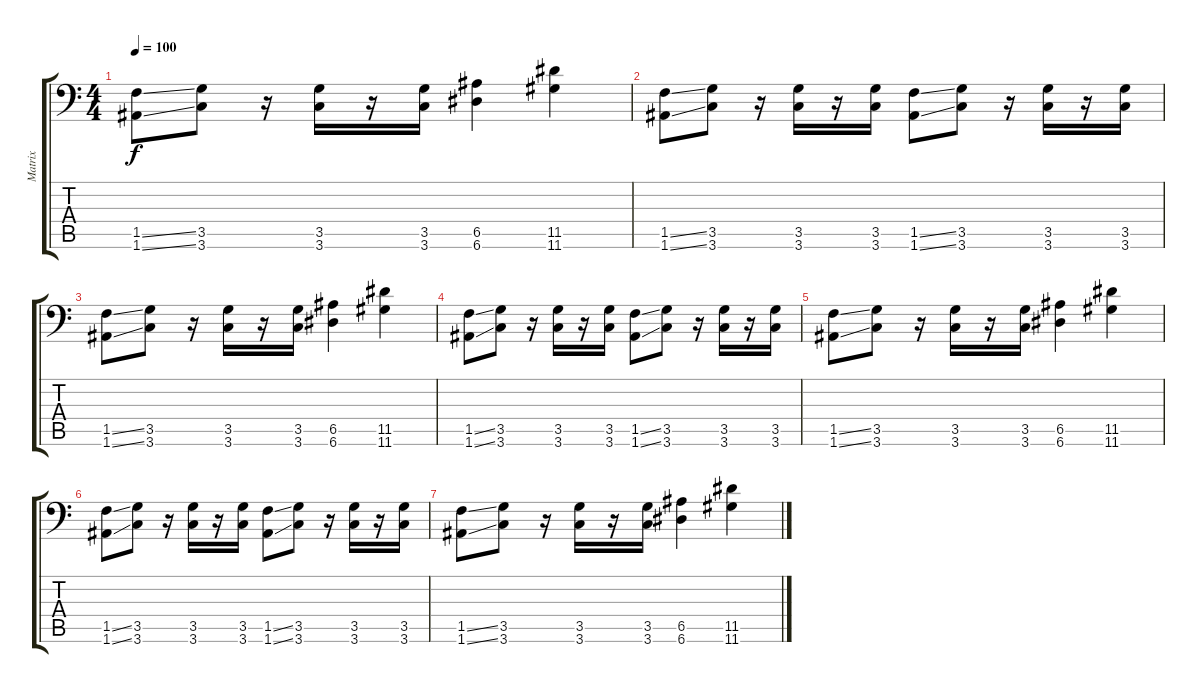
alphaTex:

\track ("Matrix" "Matrix") {instrument electricguitarclean}
\staff {score tabs}
\tuning (B3 Gb3 D3 A2 E2 A1) {hide}
\ts (4 4)
\tempo 100
\clef f4
\ks c
(1.5{ss} 1.6{ss}).8{dy f} (3.5 3.6).8 r.16 (3.5 3.6).16 r.16 (3.5 3.6).16 (6.5 6.6).4 (11.5 11.6).4 |
(1.5{ss} 1.6{ss}).8{instrument distortionguitar} (3.5 3.6).8 r.16 (3.5 3.6).16 r.16 (3.5 3.6).16 (1.5{ss} 1.6{ss}).8 (3.5 3.6).8 r.16 (3.5 3.6).16 r.16 (3.5 3.6).16 |
(1.5{ss} 1.6{ss}).8 (3.5 3.6).8 r.16 (3.5 3.6).16 r.16 (3.5 3.6).16 (6.5 6.6).4 (11.5 11.6).4 |
(1.5{ss} 1.6{ss}).8{instrument distortionguitar} (3.5 3.6).8 r.16 (3.5 3.6).16 r.16 (3.5 3.6).16 (1.5{ss} 1.6{ss}).8 (3.5 3.6).8 r.16 (3.5 3.6).16 r.16 (3.5 3.6).16 |
(1.5{ss} 1.6{ss}).8 (3.5 3.6).8 r.16 (3.5 3.6).16 r.16 (3.5 3.6).16 (6.5 6.6).4 (11.5 11.6).4 |
(1.5{ss} 1.6{ss}).8{instrument distortionguitar} (3.5 3.6).8 r.16 (3.5 3.6).16 r.16 (3.5 3.6).16 (1.5{ss} 1.6{ss}).8 (3.5 3.6).8 r.16 (3.5 3.6).16 r.16 (3.5 3.6).16 |
(1.5{ss} 1.6{ss}).8 (3.5 3.6).8 r.16 (3.5 3.6).16 r.16 (3.5 3.6).16 (6.5 6.6).4 (11.5 11.6).4
